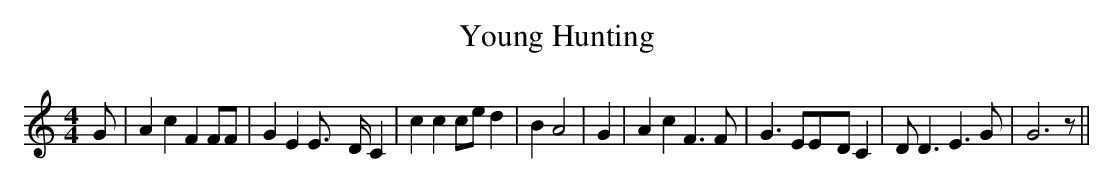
X:1
T:Young Hunting
M:4/4
L:1/4
K:C
 G/2| A c F F/2F/2| G E E3/4- D/4 C| c c c/2e/2 d| B A2| G| A c F3/2 F/2|\
 G3/2 E/2E/2-D/2 C| D/2 D3/2 E3/2 G/2| G3 z/2||
